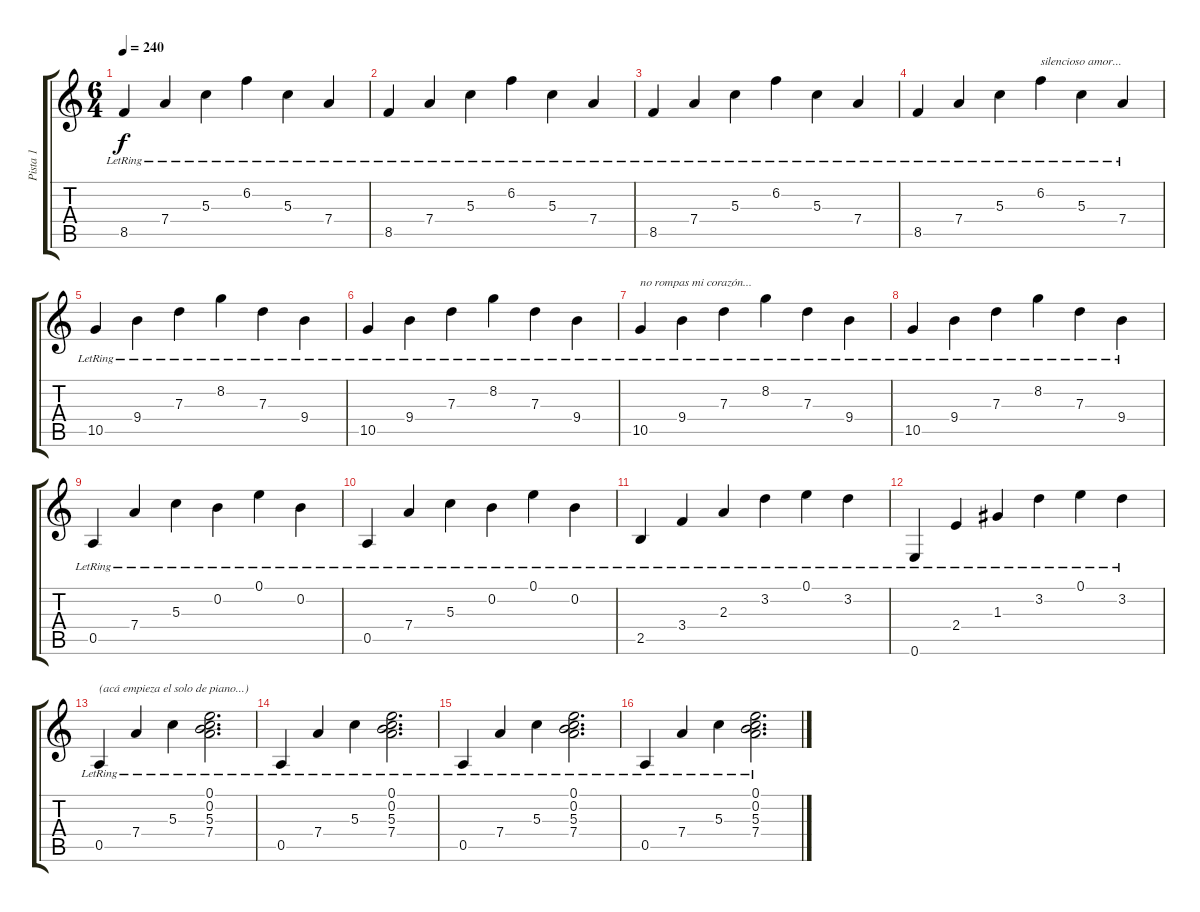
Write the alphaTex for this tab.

\track ("Pista 1" "Pista 1") {instrument acousticguitarsteel}
\staff {score tabs}
\tuning (E4 B3 G3 D3 A2 E2) {hide}
\ts (6 4)
\tempo 240
\clef g2
\ks c
8.5{lr}.4{dy f} 7.4{lr}.4 5.3{lr}.4 6.2{lr}.4 5.3{lr}.4 7.4{lr}.4 |
8.5{lr}.4 7.4{lr}.4 5.3{lr}.4 6.2{lr}.4 5.3{lr}.4 7.4{lr}.4 |
8.5{lr}.4 7.4{lr}.4 5.3{lr}.4 6.2{lr}.4 5.3{lr}.4 7.4{lr}.4 |
8.5{lr}.4 7.4{lr}.4 5.3{lr}.4 6.2{lr}.4{txt "silencioso amor..."} 5.3{lr}.4 7.4{lr}.4 |
10.5{lr}.4 9.4{lr}.4 7.3{lr}.4 8.2{lr}.4 7.3{lr}.4 9.4{lr}.4 |
10.5{lr}.4 9.4{lr}.4 7.3{lr}.4 8.2{lr}.4 7.3{lr}.4 9.4{lr}.4 |
10.5{lr}.4{txt "no rompas mi corazón..."} 9.4{lr}.4 7.3{lr}.4 8.2{lr}.4 7.3{lr}.4 9.4{lr}.4 |
10.5{lr}.4 9.4{lr}.4 7.3{lr}.4 8.2{lr}.4 7.3{lr}.4 9.4{lr}.4 |
0.5{lr}.4 7.4{lr}.4 5.3{lr}.4 0.2{lr}.4 0.1{lr}.4 0.2{lr}.4 |
0.5{lr}.4 7.4{lr}.4 5.3{lr}.4 0.2{lr}.4 0.1{lr}.4 0.2{lr}.4 |
2.5{lr}.4 3.4{lr}.4 2.3{lr}.4 3.2{lr}.4 0.1{lr}.4 3.2{lr}.4 |
0.6{lr}.4 2.4{lr}.4 1.3{lr}.4 3.2{lr}.4 0.1{lr}.4 3.2{lr}.4 |
0.5{lr}.4{txt "(acá empieza el solo de piano...)"} 7.4{lr}.4 5.3{lr}.4 (0.1{lr} 0.2{lr} 5.3{lr} 7.4{lr}).2{d} |
0.5{lr}.4 7.4{lr}.4 5.3{lr}.4 (0.1{lr} 0.2{lr} 5.3{lr} 7.4{lr}).2{d} |
0.5{lr}.4 7.4{lr}.4 5.3{lr}.4 (0.1{lr} 0.2{lr} 5.3{lr} 7.4{lr}).2{d} |
0.5{lr}.4 7.4{lr}.4 5.3{lr}.4 (0.1{lr} 0.2{lr} 5.3{lr} 7.4{lr}).2{d}
